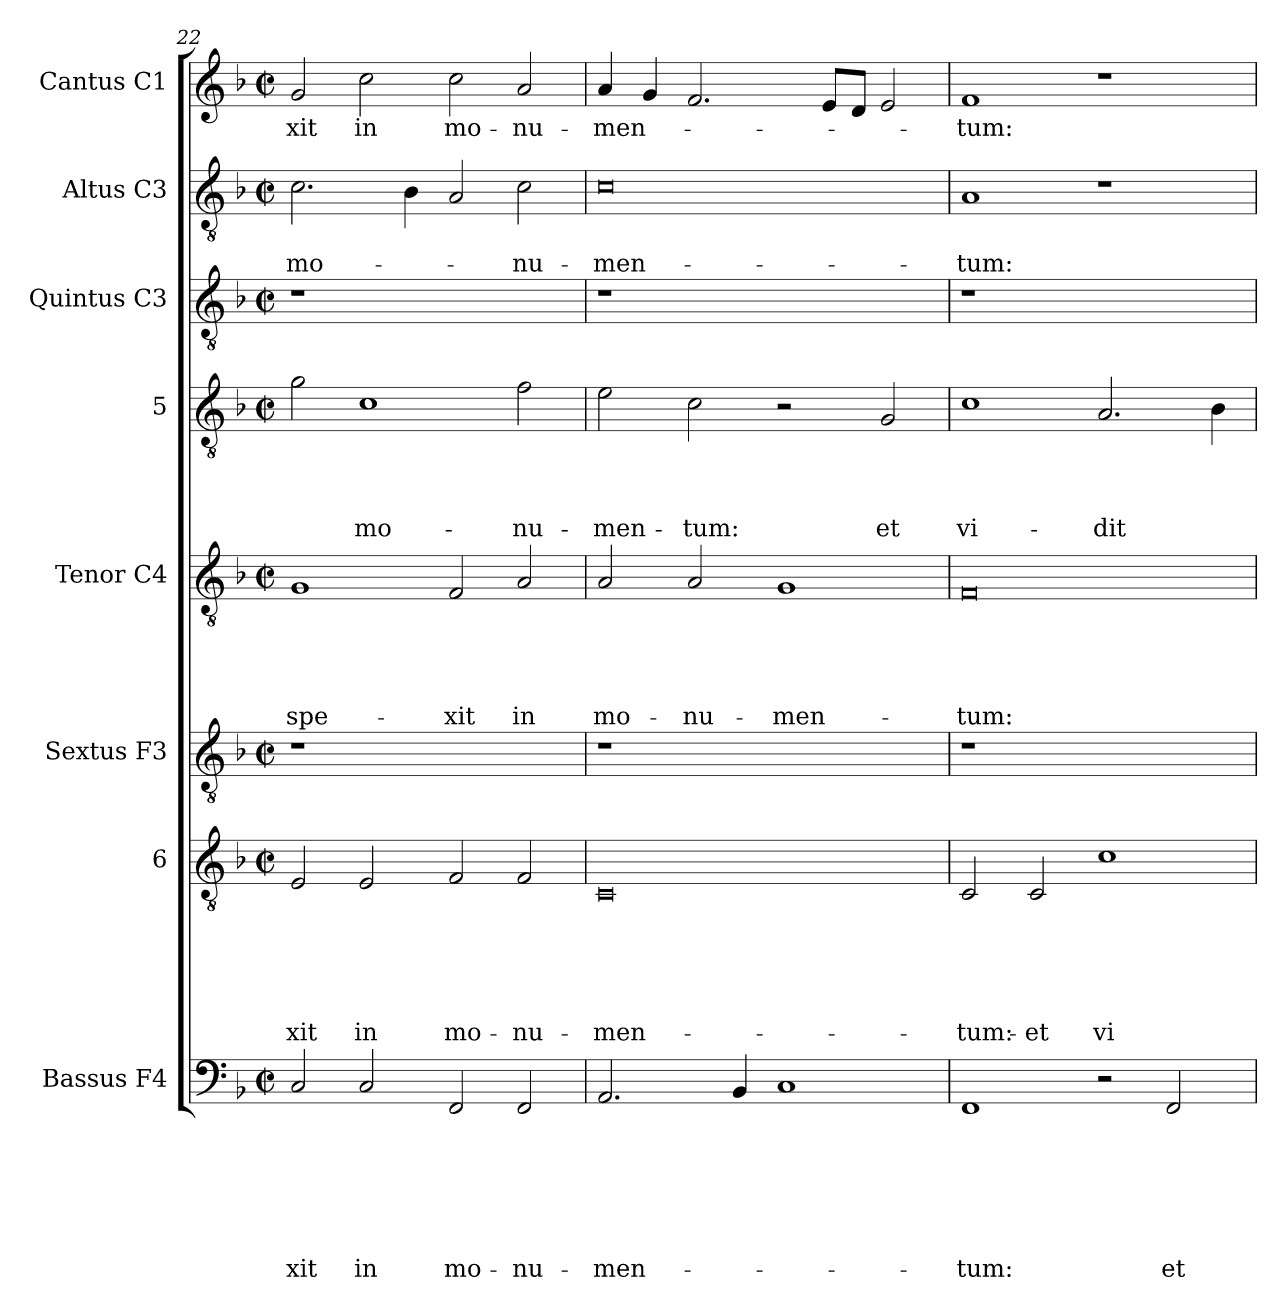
**kern	**text	**text	**text	**text	**text	**text	**text	**kern	**text	**text	**text	**text	**text	**text	**kern	**kern	**text	**text	**text	**text	**text	**kern	**text	**text	**text	**text	**kern	**kern	**text	**text	**kern	**text
*part8	*part8	*part8	*part8	*part8	*part8	*part8	*part8	*part7	*part7	*part7	*part7	*part7	*part7	*part7	*part6	*part5	*part5	*part5	*part5	*part5	*part5	*part4	*part4	*part4	*part4	*part4	*part3	*part2	*part2	*part2	*part1	*part1
*staff8	*staff8	*staff8	*staff8	*staff8	*staff8	*staff8	*staff8	*staff7	*staff7	*staff7	*staff7	*staff7	*staff7	*staff7	*staff6	*staff5	*staff5	*staff5	*staff5	*staff5	*staff5	*staff4	*staff4	*staff4	*staff4	*staff4	*staff3	*staff2	*staff2	*staff2	*staff1	*staff1
*I"Bassus F4	*	*	*	*	*	*	*	*I"6	*	*	*	*	*	*	*I"Sextus F3	*I"Tenor C4	*	*	*	*	*	*I"5	*	*	*	*	*I"Quintus C3	*I"Altus C3	*	*	*I"Cantus C1	*
*I'B	*	*	*	*	*	*	*	*	*	*	*	*	*	*	*	*I'T	*	*	*	*	*	*	*	*	*	*	*	*I'A	*	*	*I'C	*
*clefF4	*	*	*	*	*	*	*	*clefGv2	*	*	*	*	*	*	*clefGv2	*clefGv2	*	*	*	*	*	*clefGv2	*	*	*	*	*clefGv2	*clefGv2	*	*	*clefG2	*
*k[b-]	*	*	*	*	*	*	*	*k[b-]	*	*	*	*	*	*	*k[b-]	*k[b-]	*	*	*	*	*	*k[b-]	*	*	*	*	*k[b-]	*k[b-]	*	*	*k[b-]	*
*F:	*	*	*	*	*	*	*	*F:	*	*	*	*	*	*	*F:	*F:	*	*	*	*	*	*F:	*	*	*	*	*F:	*F:	*	*	*F:	*
*M2/2	*	*	*	*	*	*	*	*M2/2	*	*	*	*	*	*	*M2/2	*M2/2	*	*	*	*	*	*M2/2	*	*	*	*	*M2/2	*M2/2	*	*	*M2/2	*
*met(c|)	*	*	*	*	*	*	*	*met(c|)	*	*	*	*	*	*	*met(c|)	*met(c|)	*	*	*	*	*	*met(c|)	*	*	*	*	*met(c|)	*met(c|)	*	*	*met(c|)	*
=22	=22	=22	=22	=22	=22	=22	=22	=22	=22	=22	=22	=22	=22	=22	=22	=22	=22	=22	=22	=22	=22	=22	=22	=22	=22	=22	=22	=22	=22	=22	=22	=22
!	!	!	!	!	!	!	!LO:LY:b	!	!	!	!	!	!	!LO:LY:b	!	!	!	!	!	!	!LO:LY:b	!	!	!	!	!	!	!	!	!LO:LY:b	!	!LO:LY:b
2C/	.	.	.	.	.	.	-xit	2E/	.	.	.	.	.	-xit	1r	1G	.	.	.	.	spe-	2g\	.	.	.	.	1r	2.c\	.	mo-	2g/	-xit
!	!	!	!	!	!	!	!LO:LY:b	!	!	!	!	!	!	!LO:LY:b	!	!	!	!	!	!	!	!	!	!	!	!LO:LY:b	!	!	!	!	!	!LO:LY:b
2C/	.	.	.	.	.	.	in	2E/	.	.	.	.	.	in	.	.	.	.	.	.	.	1c	.	.	.	mo-	.	.	.	.	2cc\	in
.	.	.	.	.	.	.	.	.	.	.	.	.	.	.	.	.	.	.	.	.	.	.	.	.	.	.	.	4B-\	.	.	.	.
!	!	!	!	!	!	!	!LO:LY:b	!	!	!	!	!	!	!LO:LY:b	!	!	!	!	!	!	!LO:LY:b	!	!	!	!	!	!	!	!	!	!	!LO:LY:b
2FF/	.	.	.	.	.	.	mo-	2F/	.	.	.	.	.	mo-	1ryy	2F/	.	.	.	.	-xit	.	.	.	.	.	1ryy	2A/	.	.	2cc\	mo-
!	!	!	!	!	!	!	!LO:LY:b	!	!	!	!	!	!	!LO:LY:b	!	!	!	!	!	!	!LO:LY:b	!	!	!	!	!LO:LY:b	!	!	!	!LO:LY:b	!	!LO:LY:b
2FF/	.	.	.	.	.	.	-nu-	2F/	.	.	.	.	.	-nu-	.	2A/	.	.	.	.	in	2f\	.	.	.	-nu-	.	2c\	.	-nu-	2a/	-nu-
=23	=23	=23	=23	=23	=23	=23	=23	=23	=23	=23	=23	=23	=23	=23	=23	=23	=23	=23	=23	=23	=23	=23	=23	=23	=23	=23	=23	=23	=23	=23	=23	=23
!	!	!	!	!	!	!	!LO:LY:b	!	!	!	!	!	!	!LO:LY:b	!	!	!	!	!	!	!LO:LY:b	!	!	!	!	!LO:LY:b	!	!	!	!LO:LY:b	!	!LO:LY:b
2.AA/	.	.	.	.	.	.	-men-	0C	.	.	.	.	.	-men-	1r	2A/	.	.	.	.	mo-	2e\	.	.	.	-men-	1r	0c	.	-men-	4a/	-men-
.	.	.	.	.	.	.	.	.	.	.	.	.	.	.	.	.	.	.	.	.	.	.	.	.	.	.	.	.	.	.	4g/	.
!	!	!	!	!	!	!	!	!	!	!	!	!	!	!	!	!	!	!	!	!	!LO:LY:b	!	!	!	!	!LO:LY:b	!	!	!	!	!	!
.	.	.	.	.	.	.	.	.	.	.	.	.	.	.	.	2A/	.	.	.	.	-nu-	2c\	.	.	.	-tum:	.	.	.	.	2.f/	.
4BB-/	.	.	.	.	.	.	.	.	.	.	.	.	.	.	.	.	.	.	.	.	.	.	.	.	.	.	.	.	.	.	.	.
!	!	!	!	!	!	!	!	!	!	!	!	!	!	!	!	!	!	!	!	!	!LO:LY:b	!	!	!	!	!	!	!	!	!	!	!
1C	.	.	.	.	.	.	.	.	.	.	.	.	.	.	1ryy	1G	.	.	.	.	-men-	2r	.	.	.	.	1ryy	.	.	.	.	.
.	.	.	.	.	.	.	.	.	.	.	.	.	.	.	.	.	.	.	.	.	.	.	.	.	.	.	.	.	.	.	8e/L	.
.	.	.	.	.	.	.	.	.	.	.	.	.	.	.	.	.	.	.	.	.	.	.	.	.	.	.	.	.	.	.	8d/J	.
!	!	!	!	!	!	!	!	!	!	!	!	!	!	!	!	!	!	!	!	!	!	!	!	!	!	!LO:LY:b	!	!	!	!	!	!
.	.	.	.	.	.	.	.	.	.	.	.	.	.	.	.	.	.	.	.	.	.	2G/	.	.	.	et	.	.	.	.	2e/	.
!!LO:LB:g=z
=24	=24	=24	=24	=24	=24	=24	=24	=24	=24	=24	=24	=24	=24	=24	=24	=24	=24	=24	=24	=24	=24	=24	=24	=24	=24	=24	=24	=24	=24	=24	=24	=24
!	!	!	!	!	!	!	!LO:LY:b	!	!	!	!	!	!	!LO:LY:b	!	!	!	!	!	!	!LO:LY:b	!	!	!	!	!LO:LY:b	!	!	!	!LO:LY:b	!	!LO:LY:b
1FF	.	.	.	.	.	.	-tum:	2C/	.	.	.	.	.	-tum:-	1r	0F	.	.	.	.	-tum:	1c	.	.	.	vi-	1r	1A	.	-tum:	1f	-tum:
!	!	!	!	!	!	!	!	!	!	!	!	!	!	!LO:LY:b	!	!	!	!	!	!	!	!	!	!	!	!	!	!	!	!	!	!
.	.	.	.	.	.	.	.	2C/	.	.	.	.	.	-et	.	.	.	.	.	.	.	.	.	.	.	.	.	.	.	.	.	.
!	!	!	!	!	!	!	!	!	!	!	!	!	!	!LO:LY:b	!	!	!	!	!	!	!	!	!	!	!	!LO:LY:b	!	!	!	!	!	!
2r	.	.	.	.	.	.	.	1c	.	.	.	.	.	vi-	1ryy	.	.	.	.	.	.	2.A/	.	.	.	-dit	1ryy	1r	.	.	1r	.
!	!	!	!	!	!	!	!LO:LY:b	!	!	!	!	!	!	!	!	!	!	!	!	!	!	!	!	!	!	!	!	!	!	!	!	!
2FF/	.	.	.	.	.	.	et	.	.	.	.	.	.	.	.	.	.	.	.	.	.	.	.	.	.	.	.	.	.	.	.	.
.	.	.	.	.	.	.	.	.	.	.	.	.	.	.	.	.	.	.	.	.	.	4B-\	.	.	.	.	.	.	.	.	.	.
=	=	=	=	=	=	=	=	=	=	=	=	=	=	=	=	=	=	=	=	=	=	=	=	=	=	=	=	=	=	=	=	=
*-	*-	*-	*-	*-	*-	*-	*-	*-	*-	*-	*-	*-	*-	*-	*-	*-	*-	*-	*-	*-	*-	*-	*-	*-	*-	*-	*-	*-	*-	*-	*-	*-
